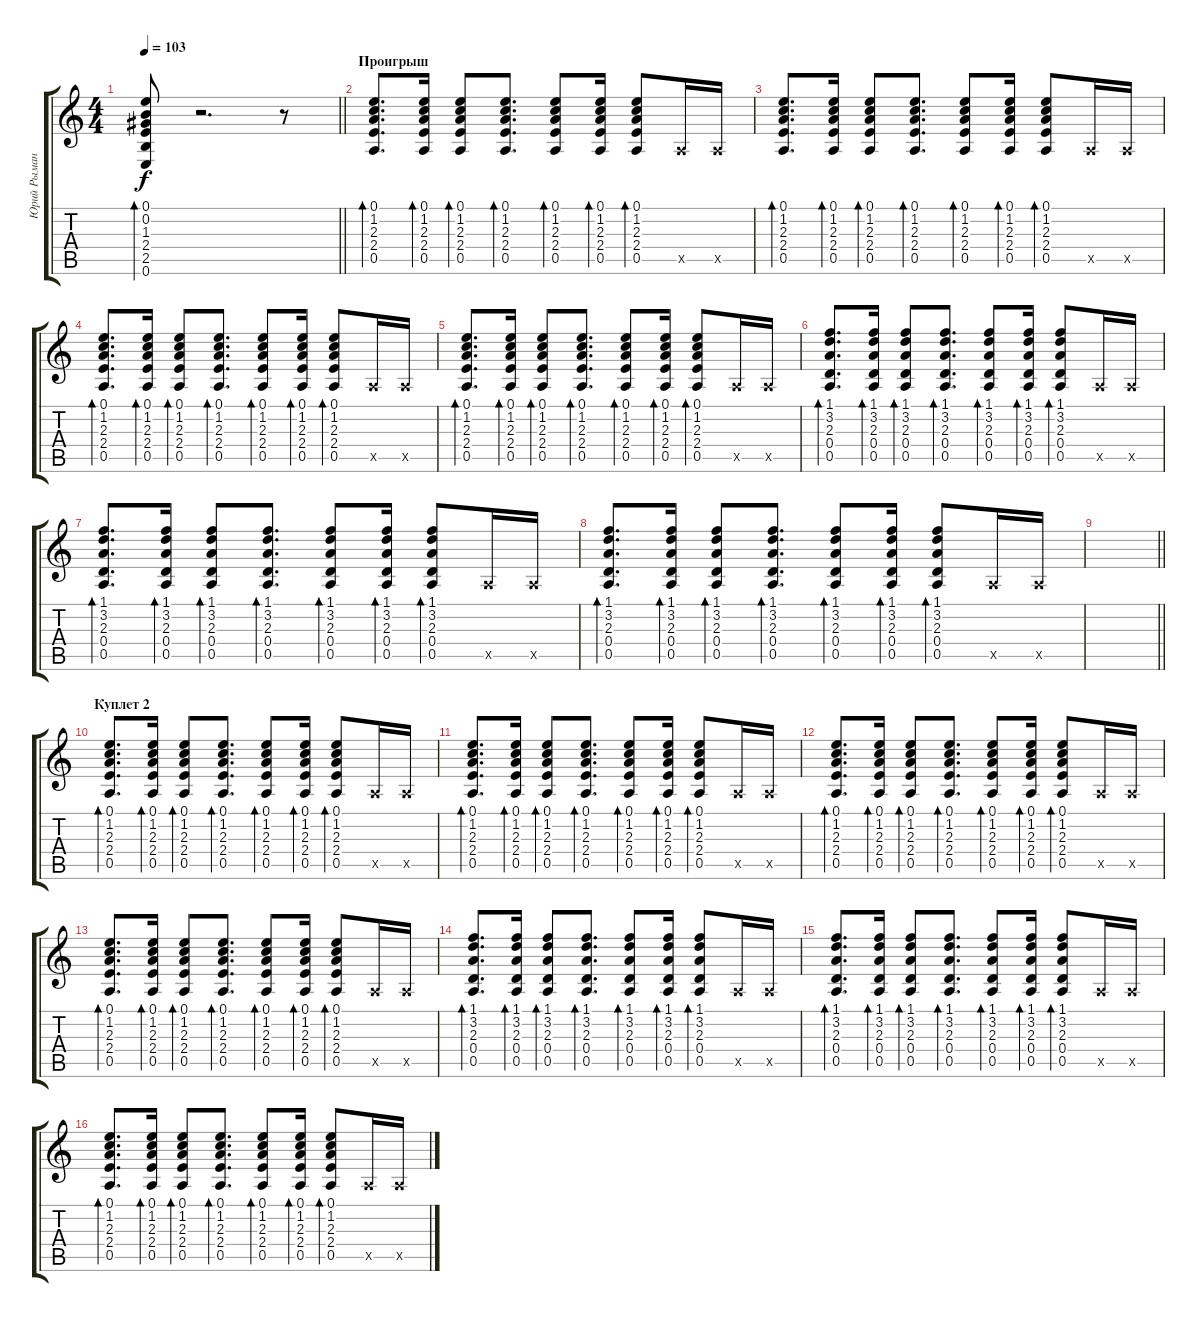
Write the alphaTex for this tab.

\track ("Юрий Рыманов (гитара 2)" "Юрий Рыман") {instrument acousticguitarsteel}
\staff {score tabs}
\tuning (E4 B3 G3 D3 A2 E2) {hide}
\ts (4 4)
\tempo 103
\clef g2
\barLineRight lightlight
\ks c
(0.1 0.2 1.3 2.4 2.5 0.6).8{bd 120 dy f} r.2{d} r.8 |
\section ("" "Проигрыш")
(0.1 1.2 2.3 2.4 0.5).8{d bd 120} (0.1 1.2 2.3 2.4 0.5).16{bd 120} (0.1 1.2 2.3 2.4 0.5).8{bd 120} (0.1 1.2 2.3 2.4 0.5).8{d bd 120} (0.1 1.2 2.3 2.4 0.5).8{bd 120} (0.1 1.2 2.3 2.4 0.5).16{bd 120} (0.1 1.2 2.3 2.4 0.5).8{bd 120} 0.5{x}.16 0.5{x}.16 |
(0.1 1.2 2.3 2.4 0.5).8{d bd 120} (0.1 1.2 2.3 2.4 0.5).16{bd 120} (0.1 1.2 2.3 2.4 0.5).8{bd 120} (0.1 1.2 2.3 2.4 0.5).8{d bd 120} (0.1 1.2 2.3 2.4 0.5).8{bd 120} (0.1 1.2 2.3 2.4 0.5).16{bd 120} (0.1 1.2 2.3 2.4 0.5).8{bd 120} 0.5{x}.16 0.5{x}.16 |
(0.1 1.2 2.3 2.4 0.5).8{d bd 120} (0.1 1.2 2.3 2.4 0.5).16{bd 120} (0.1 1.2 2.3 2.4 0.5).8{bd 120} (0.1 1.2 2.3 2.4 0.5).8{d bd 120} (0.1 1.2 2.3 2.4 0.5).8{bd 120} (0.1 1.2 2.3 2.4 0.5).16{bd 120} (0.1 1.2 2.3 2.4 0.5).8{bd 120} 0.5{x}.16 0.5{x}.16 |
(0.1 1.2 2.3 2.4 0.5).8{d bd 120} (0.1 1.2 2.3 2.4 0.5).16{bd 120} (0.1 1.2 2.3 2.4 0.5).8{bd 120} (0.1 1.2 2.3 2.4 0.5).8{d bd 120} (0.1 1.2 2.3 2.4 0.5).8{bd 120} (0.1 1.2 2.3 2.4 0.5).16{bd 120} (0.1 1.2 2.3 2.4 0.5).8{bd 120} 0.5{x}.16 0.5{x}.16 |
(1.1 3.2 2.3 0.4 0.5).8{d bd 120} (1.1 3.2 2.3 0.4 0.5).16{bd 120} (1.1 3.2 2.3 0.4 0.5).8{bd 120} (1.1 3.2 2.3 0.4 0.5).8{d bd 120} (1.1 3.2 2.3 0.4 0.5).8{bd 120} (1.1 3.2 2.3 0.4 0.5).16{bd 120} (1.1 3.2 2.3 0.4 0.5).8{bd 120} 0.5{x}.16 0.5{x}.16 |
(1.1 3.2 2.3 0.4 0.5).8{d bd 120} (1.1 3.2 2.3 0.4 0.5).16{bd 120} (1.1 3.2 2.3 0.4 0.5).8{bd 120} (1.1 3.2 2.3 0.4 0.5).8{d bd 120} (1.1 3.2 2.3 0.4 0.5).8{bd 120} (1.1 3.2 2.3 0.4 0.5).16{bd 120} (1.1 3.2 2.3 0.4 0.5).8{bd 120} 0.5{x}.16 0.5{x}.16 |
(1.1 3.2 2.3 0.4 0.5).8{d bd 120} (1.1 3.2 2.3 0.4 0.5).16{bd 120} (1.1 3.2 2.3 0.4 0.5).8{bd 120} (1.1 3.2 2.3 0.4 0.5).8{d bd 120} (1.1 3.2 2.3 0.4 0.5).8{bd 120} (1.1 3.2 2.3 0.4 0.5).16{bd 120} (1.1 3.2 2.3 0.4 0.5).8{bd 120} 0.5{x}.16 0.5{x}.16 |
\barLineRight lightlight
|
\section ("" "Куплет 2")
(0.1 1.2 2.3 2.4 0.5).8{d bd 120} (0.1 1.2 2.3 2.4 0.5).16{bd 120} (0.1 1.2 2.3 2.4 0.5).8{bd 120} (0.1 1.2 2.3 2.4 0.5).8{d bd 120} (0.1 1.2 2.3 2.4 0.5).8{bd 120} (0.1 1.2 2.3 2.4 0.5).16{bd 120} (0.1 1.2 2.3 2.4 0.5).8{bd 120} 0.5{x}.16 0.5{x}.16 |
(0.1 1.2 2.3 2.4 0.5).8{d bd 120} (0.1 1.2 2.3 2.4 0.5).16{bd 120} (0.1 1.2 2.3 2.4 0.5).8{bd 120} (0.1 1.2 2.3 2.4 0.5).8{d bd 120} (0.1 1.2 2.3 2.4 0.5).8{bd 120} (0.1 1.2 2.3 2.4 0.5).16{bd 120} (0.1 1.2 2.3 2.4 0.5).8{bd 120} 0.5{x}.16 0.5{x}.16 |
(0.1 1.2 2.3 2.4 0.5).8{d bd 120} (0.1 1.2 2.3 2.4 0.5).16{bd 120} (0.1 1.2 2.3 2.4 0.5).8{bd 120} (0.1 1.2 2.3 2.4 0.5).8{d bd 120} (0.1 1.2 2.3 2.4 0.5).8{bd 120} (0.1 1.2 2.3 2.4 0.5).16{bd 120} (0.1 1.2 2.3 2.4 0.5).8{bd 120} 0.5{x}.16 0.5{x}.16 |
(0.1 1.2 2.3 2.4 0.5).8{d bd 120} (0.1 1.2 2.3 2.4 0.5).16{bd 120} (0.1 1.2 2.3 2.4 0.5).8{bd 120} (0.1 1.2 2.3 2.4 0.5).8{d bd 120} (0.1 1.2 2.3 2.4 0.5).8{bd 120} (0.1 1.2 2.3 2.4 0.5).16{bd 120} (0.1 1.2 2.3 2.4 0.5).8{bd 120} 0.5{x}.16 0.5{x}.16 |
(1.1 3.2 2.3 0.4 0.5).8{d bd 120} (1.1 3.2 2.3 0.4 0.5).16{bd 120} (1.1 3.2 2.3 0.4 0.5).8{bd 120} (1.1 3.2 2.3 0.4 0.5).8{d bd 120} (1.1 3.2 2.3 0.4 0.5).8{bd 120} (1.1 3.2 2.3 0.4 0.5).16{bd 120} (1.1 3.2 2.3 0.4 0.5).8{bd 120} 0.5{x}.16 0.5{x}.16 |
(1.1 3.2 2.3 0.4 0.5).8{d bd 120} (1.1 3.2 2.3 0.4 0.5).16{bd 120} (1.1 3.2 2.3 0.4 0.5).8{bd 120} (1.1 3.2 2.3 0.4 0.5).8{d bd 120} (1.1 3.2 2.3 0.4 0.5).8{bd 120} (1.1 3.2 2.3 0.4 0.5).16{bd 120} (1.1 3.2 2.3 0.4 0.5).8{bd 120} 0.5{x}.16 0.5{x}.16 |
(0.1 1.2 2.3 2.4 0.5).8{d bd 120} (0.1 1.2 2.3 2.4 0.5).16{bd 120} (0.1 1.2 2.3 2.4 0.5).8{bd 120} (0.1 1.2 2.3 2.4 0.5).8{d bd 120} (0.1 1.2 2.3 2.4 0.5).8{bd 120} (0.1 1.2 2.3 2.4 0.5).16{bd 120} (0.1 1.2 2.3 2.4 0.5).8{bd 120} 0.5{x}.16 0.5{x}.16
